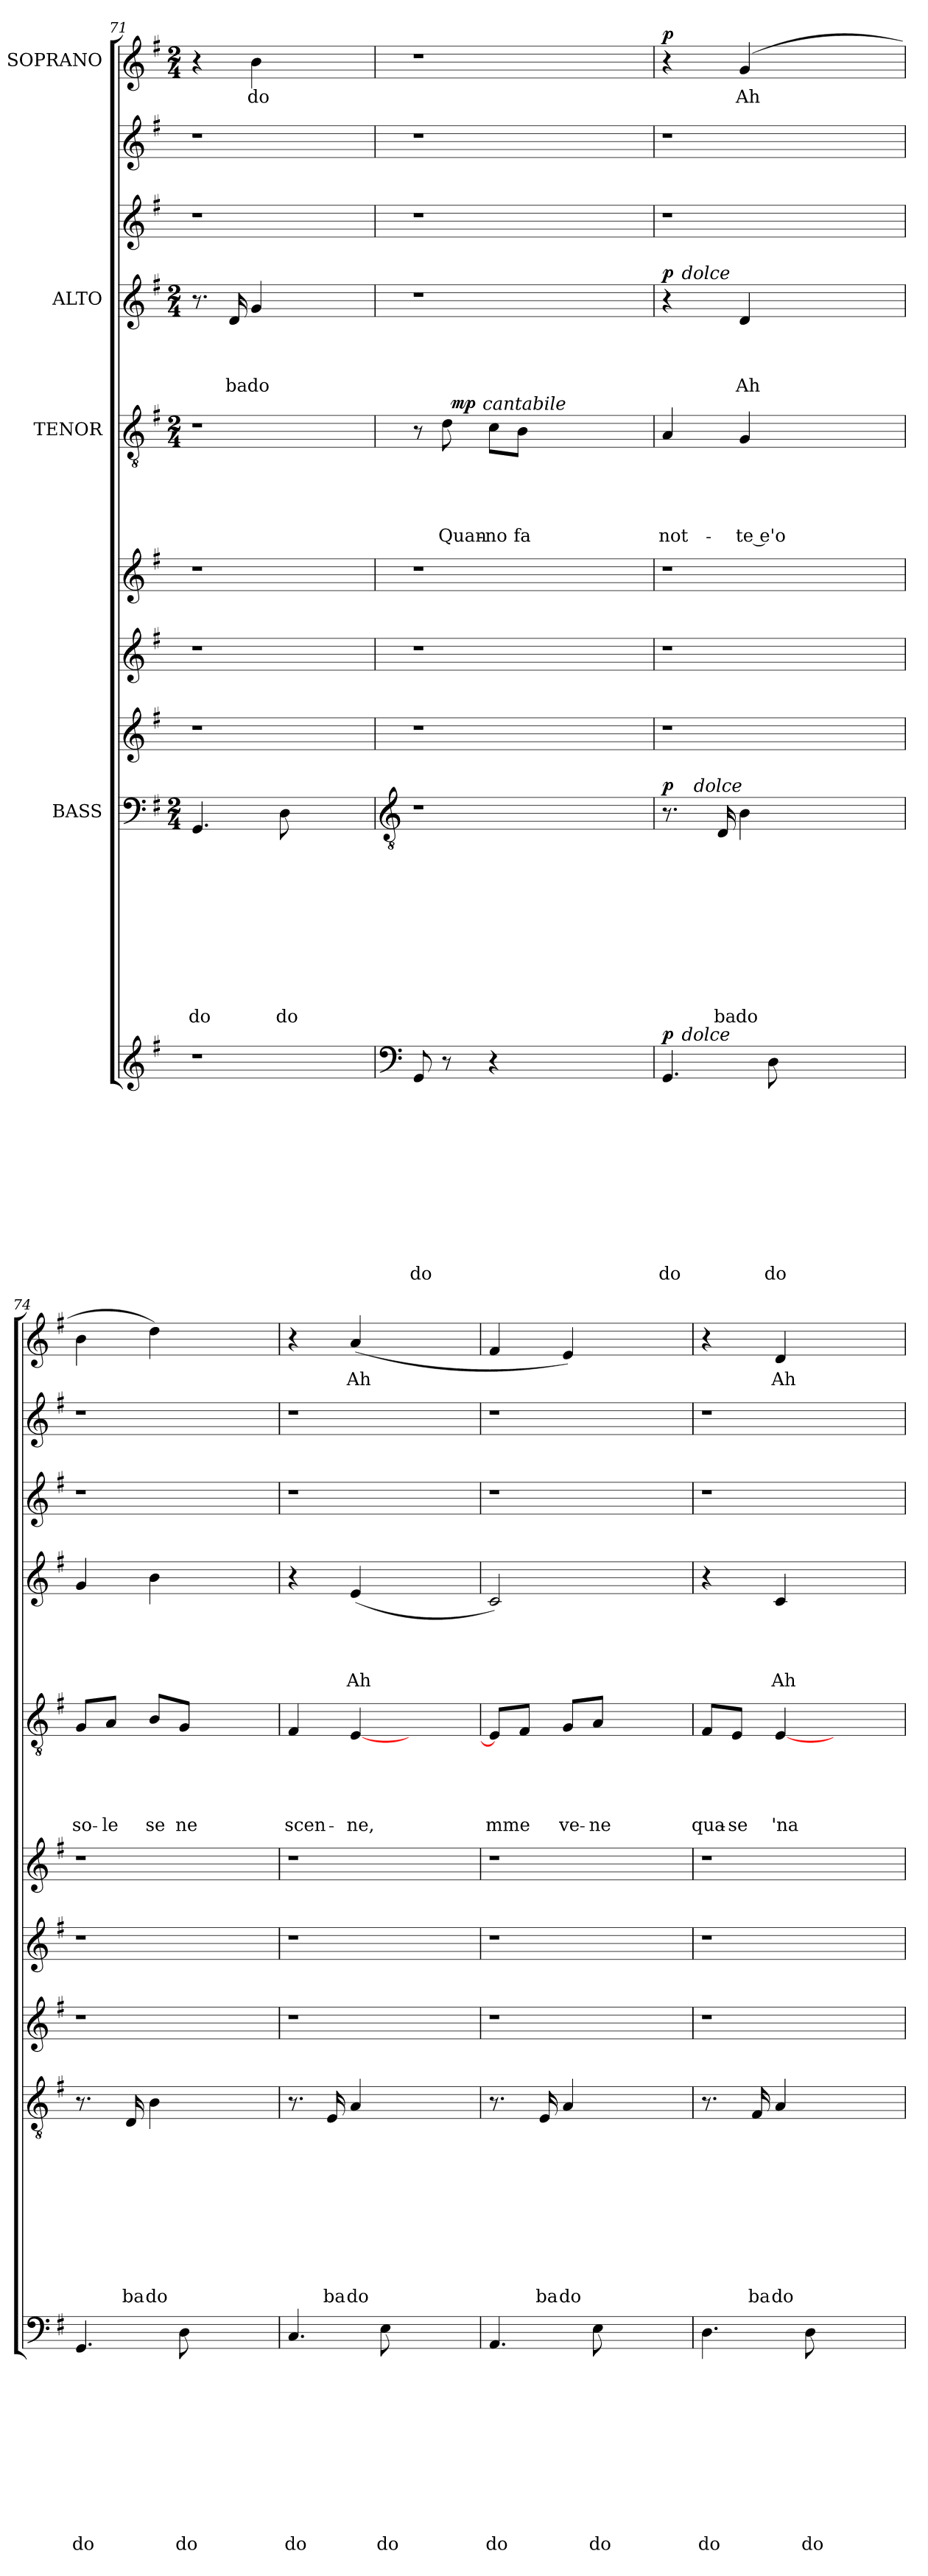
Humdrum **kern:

**kern	**text	**text	**text	**text	**text	**text	**text	**text	**text	**text	**text	**dynam	**kern	**text	**text	**text	**text	**text	**text	**text	**text	**text	**text	**dynam	**kern	**kern	**kern	**kern	**text	**text	**text	**text	**text	**dynam	**kern	**text	**text	**text	**text	**dynam	**kern	**kern	**kern	**text	**dynam
*part10	*part10	*part10	*part10	*part10	*part10	*part10	*part10	*part10	*part10	*part10	*part10	*part10	*part9	*part9	*part9	*part9	*part9	*part9	*part9	*part9	*part9	*part9	*part9	*part9	*part8	*part7	*part6	*part5	*part5	*part5	*part5	*part5	*part5	*part5	*part4	*part4	*part4	*part4	*part4	*part4	*part3	*part2	*part1	*part1	*part1
*staff10	*staff10	*staff10	*staff10	*staff10	*staff10	*staff10	*staff10	*staff10	*staff10	*staff10	*staff10	*staff10	*staff9	*staff9	*staff9	*staff9	*staff9	*staff9	*staff9	*staff9	*staff9	*staff9	*staff9	*staff9	*staff8	*staff7	*staff6	*staff5	*staff5	*staff5	*staff5	*staff5	*staff5	*staff5	*staff4	*staff4	*staff4	*staff4	*staff4	*staff4	*staff3	*staff2	*staff1	*staff1	*staff1
*	*	*	*	*	*	*	*	*	*	*	*	*	*I"BASS	*	*	*	*	*	*	*	*	*	*	*	*	*	*	*I"TENOR	*	*	*	*	*	*	*I"ALTO	*	*	*	*	*	*	*	*I"SOPRANO	*	*
*clefG2	*	*	*	*	*	*	*	*	*	*	*	*	*clefF4	*	*	*	*	*	*	*	*	*	*	*	*clefG2	*clefG2	*clefG2	*clefGv2	*	*	*	*	*	*	*clefG2	*	*	*	*	*	*clefG2	*clefG2	*clefG2	*	*
*k[f#]	*	*	*	*	*	*	*	*	*	*	*	*	*k[f#]	*	*	*	*	*	*	*	*	*	*	*	*k[f#]	*k[f#]	*k[f#]	*k[f#]	*	*	*	*	*	*	*k[f#]	*	*	*	*	*	*k[f#]	*k[f#]	*k[f#]	*	*
*G:	*	*	*	*	*	*	*	*	*	*	*	*	*G:	*	*	*	*	*	*	*	*	*	*	*	*G:	*G:	*G:	*G:	*	*	*	*	*	*	*G:	*	*	*	*	*	*G:	*G:	*G:	*	*
*	*	*	*	*	*	*	*	*	*	*	*	*	*M2/4	*	*	*	*	*	*	*	*	*	*	*	*	*	*	*M2/4	*	*	*	*	*	*	*M2/4	*	*	*	*	*	*	*	*M2/4	*	*
=71	=71	=71	=71	=71	=71	=71	=71	=71	=71	=71	=71	=71	=71	=71	=71	=71	=71	=71	=71	=71	=71	=71	=71	=71	=71	=71	=71	=71	=71	=71	=71	=71	=71	=71	=71	=71	=71	=71	=71	=71	=71	=71	=71	=71	=71
!	!	!	!	!	!	!	!	!	!	!	!	!	!	!	!	!	!	!	!	!	!	!	!LO:LY:b	!	!	!	!	!LO:N:vis=1	!	!	!	!	!	!	!	!	!	!	!	!	!	!	!	!	!
1r	.	.	.	.	.	.	.	.	.	.	.	.	4.GG/	.	.	.	.	.	.	.	.	.	do	.	1r	1r	1r	2r	.	.	.	.	.	.	8.r	.	.	.	.	.	1r	1r	4r	.	.
!	!	!	!	!	!	!	!	!	!	!	!	!	!	!	!	!	!	!	!	!	!	!	!	!	!	!	!	!	!	!	!	!	!	!	!	!	!	!	!LO:LY:b	!	!	!	!	!	!
.	.	.	.	.	.	.	.	.	.	.	.	.	.	.	.	.	.	.	.	.	.	.	.	.	.	.	.	.	.	.	.	.	.	.	16d/	.	.	.	ba	.	.	.	.	.	.
!	!	!	!	!	!	!	!	!	!	!	!	!	!	!	!	!	!	!	!	!	!	!	!	!	!	!	!	!	!	!	!	!	!	!	!	!	!	!	!LO:LY:b	!	!	!	!	!LO:LY:b	!
.	.	.	.	.	.	.	.	.	.	.	.	.	.	.	.	.	.	.	.	.	.	.	.	.	.	.	.	.	.	.	.	.	.	.	4g/	.	.	.	do	.	.	.	4b\	do	.
!	!	!	!	!	!	!	!	!	!	!	!	!	!	!	!	!	!	!	!	!	!	!	!LO:LY:b	!	!	!	!	!	!	!	!	!	!	!	!	!	!	!	!	!	!	!	!	!	!
.	.	.	.	.	.	.	.	.	.	.	.	.	8D\	.	.	.	.	.	.	.	.	.	do	.	.	.	.	.	.	.	.	.	.	.	.	.	.	.	.	.	.	.	.	.	.
.	.	.	.	.	.	.	.	.	.	.	.	.	2ryy	.	.	.	.	.	.	.	.	.	.	.	.	.	.	2ryy	.	.	.	.	.	.	2ryy	.	.	.	.	.	.	.	2ryy	.	.
!!LO:PB:g=z
=72	=72	=72	=72	=72	=72	=72	=72	=72	=72	=72	=72	=72	=72	=72	=72	=72	=72	=72	=72	=72	=72	=72	=72	=72	=72	=72	=72	=72	=72	=72	=72	=72	=72	=72	=72	=72	=72	=72	=72	=72	=72	=72	=72	=72	=72
*clefF4	*	*	*	*	*	*	*	*	*	*	*	*	*clefGv2	*	*	*	*	*	*	*	*	*	*	*	*	*	*	*	*	*	*	*	*	*	*	*	*	*	*	*	*	*	*	*	*
!	!	!	!	!	!	!	!	!	!	!	!	!	!	!	!	!	!	!	!	!	!	!	!	!	!	!	!	!LO:TX:a:t=Solo	!	!	!	!	!	!	!	!	!	!	!	!	!	!	!	!	!
!	!	!	!	!	!	!	!	!	!	!	!LO:LY:b	!	!LO:N:vis=1	!	!	!	!	!	!	!	!	!	!	!	!	!	!	!	!	!	!	!	!	!	!LO:N:vis=1	!	!	!	!	!	!	!	!LO:N:vis=1	!	!
*	*	*	*	*	*	*	*	*	*	*	*	*	*	*	*	*	*	*	*	*	*	*	*	*	*	*	*	*^	*	*	*	*	*	*	*	*	*	*	*	*	*	*	*	*	*
*	*	*	*	*	*	*	*	*	*	*	*	*	*	*	*	*	*	*	*	*	*	*	*	*	*	*	*	*	*^	*	*	*	*	*	*	*	*	*	*	*	*	*	*	*	*	*
8GG/	.	.	.	.	.	.	.	.	.	.	do	.	2r	.	.	.	.	.	.	.	.	.	.	.	1r	1r	1r	8r	12..ryy	6ryy	.	.	.	.	.	.	2r	.	.	.	.	.	1r	1r	2r	.	.
!	!	!	!	!	!	!	!	!	!	!	!	!	!	!	!	!	!	!	!	!	!	!	!	!	!	!	!	!	!	!	!	!	!	!	!LO:LY:b	!	!	!	!	!	!	!	!	!	!	!	!
8r	.	.	.	.	.	.	.	.	.	.	.	.	.	.	.	.	.	.	.	.	.	.	.	.	.	.	.	8d\	.	.	.	.	.	.	Quan-	.	.	.	.	.	.	.	.	.	.	.	.
!	!	!	!	!	!	!	!	!	!	!	!	!	!	!	!	!	!	!	!	!	!	!	!	!	!	!	!	!	!	!	!	!	!	!	!	!LO:DY:a	!	!	!	!	!	!	!	!	!	!	!
.	.	.	.	.	.	.	.	.	.	.	.	.	.	.	.	.	.	.	.	.	.	.	.	.	.	.	.	.	3%2ryy	.	.	.	.	.	.	mp	.	.	.	.	.	.	.	.	.	.	.
.	.	.	.	.	.	.	.	.	.	.	.	.	.	.	.	.	.	.	.	.	.	.	.	.	.	.	.	.	.	24..ryy	.	.	.	.	.	.	.	.	.	.	.	.	.	.	.	.	.
!	!	!	!	!	!	!	!	!	!	!	!	!	!	!	!	!	!	!	!	!	!	!	!	!	!	!	!	!	!	!LO:TX:a:i:t=cantabile	!	!	!	!	!	!	!	!	!	!	!	!	!	!	!	!	!
.	.	.	.	.	.	.	.	.	.	.	.	.	.	.	.	.	.	.	.	.	.	.	.	.	.	.	.	.	.	3%2ryy	.	.	.	.	.	.	.	.	.	.	.	.	.	.	.	.	.
!	!	!	!	!	!	!	!	!	!	!	!	!	!	!	!	!	!	!	!	!	!	!	!	!	!	!	!	!	!	!	!	!	!	!	!LO:LY:b:rj	!	!	!	!	!	!	!	!	!	!	!	!
4r	.	.	.	.	.	.	.	.	.	.	.	.	.	.	.	.	.	.	.	.	.	.	.	.	.	.	.	8c\L	.	.	.	.	.	.	-no	.	.	.	.	.	.	.	.	.	.	.	.
!	!	!	!	!	!	!	!	!	!	!	!	!	!	!	!	!	!	!	!	!	!	!	!	!	!	!	!	!	!	!	!	!	!	!	!LO:LY:b	!	!	!	!	!	!	!	!	!	!	!	!
.	.	.	.	.	.	.	.	.	.	.	.	.	.	.	.	.	.	.	.	.	.	.	.	.	.	.	.	8B\J	.	.	.	.	.	.	fa	.	.	.	.	.	.	.	.	.	.	.	.
2ryy	.	.	.	.	.	.	.	.	.	.	.	.	2ryy	.	.	.	.	.	.	.	.	.	.	.	.	.	.	2ryy	.	.	.	.	.	.	.	.	2ryy	.	.	.	.	.	.	.	2ryy	.	.
.	.	.	.	.	.	.	.	.	.	.	.	.	.	.	.	.	.	.	.	.	.	.	.	.	.	.	.	.	6ryy	.	.	.	.	.	.	.	.	.	.	.	.	.	.	.	.	.	.
.	.	.	.	.	.	.	.	.	.	.	.	.	.	.	.	.	.	.	.	.	.	.	.	.	.	.	.	.	.	12ryy	.	.	.	.	.	.	.	.	.	.	.	.	.	.	.	.	.
.	.	.	.	.	.	.	.	.	.	.	.	.	.	.	.	.	.	.	.	.	.	.	.	.	.	.	.	.	48ryy	.	.	.	.	.	.	.	.	.	.	.	.	.	.	.	.	.	.
.	.	.	.	.	.	.	.	.	.	.	.	.	.	.	.	.	.	.	.	.	.	.	.	.	.	.	.	.	.	96ryy	.	.	.	.	.	.	.	.	.	.	.	.	.	.	.	.	.
=73	=73	=73	=73	=73	=73	=73	=73	=73	=73	=73	=73	=73	=73	=73	=73	=73	=73	=73	=73	=73	=73	=73	=73	=73	=73	=73	=73	=73	=73	=73	=73	=73	=73	=73	=73	=73	=73	=73	=73	=73	=73	=73	=73	=73	=73	=73	=73
!	!	!	!	!	!	!	!	!	!	!	!LO:LY:b	!LO:DY:a	!	!	!	!	!	!	!	!	!	!	!	!LO:DY:a	!	!	!	!	!	!	!	!	!	!	!LO:LY:b	!	!	!	!	!	!	!LO:DY:a	!	!	!	!	!LO:DY:a
*^	*	*	*	*	*	*	*	*	*	*	*	*	*^	*	*	*	*	*	*	*	*	*	*	*	*	*	*	*v	*v	*v	*	*	*	*	*	*	*^	*	*	*	*	*	*	*	*	*	*
4.GG/	16ryy	.	.	.	.	.	.	.	.	.	.	do	p	8.r	16.ryy	.	.	.	.	.	.	.	.	.	.	p	1r	1r	1r	4A/	.	.	.	.	not-	.	4r	16ryy	.	.	.	.	p	1r	1r	4r	.	p
!	!	!	!	!	!	!	!	!	!	!	!	!	!	!	!	!	!	!	!	!	!	!	!	!	!	!	!	!	!	!	!	!	!	!	!	!	!	!LO:TX:a:i:t=dolce	!	!	!	!	!	!	!	!	!	!
!	!LO:TX:a:i:t=dolce	!	!	!	!	!	!	!	!	!	!	!	!	!	!	!	!	!	!	!	!	!	!	!	!	!	!	!	!	!	!	!	!	!	!	!	!	!	!	!	!	!	!	!	!	!	!	!
.	2...ryy	.	.	.	.	.	.	.	.	.	.	.	.	.	.	.	.	.	.	.	.	.	.	.	.	.	.	.	.	.	.	.	.	.	.	.	.	2...ryy	.	.	.	.	.	.	.	.	.	.
!	!	!	!	!	!	!	!	!	!	!	!	!	!	!	!LO:TX:a:i:t=dolce	!	!	!	!	!	!	!	!	!	!	!	!	!	!	!	!	!	!	!	!	!	!	!	!	!	!	!	!	!	!	!	!	!
.	.	.	.	.	.	.	.	.	.	.	.	.	.	.	2ryy	.	.	.	.	.	.	.	.	.	.	.	.	.	.	.	.	.	.	.	.	.	.	.	.	.	.	.	.	.	.	.	.	.
!	!	!	!	!	!	!	!	!	!	!	!	!	!	!	!	!	!	!	!	!	!	!	!	!	!LO:LY:b	!	!	!	!	!	!	!	!	!	!	!	!	!	!	!	!	!	!	!	!	!	!	!
.	.	.	.	.	.	.	.	.	.	.	.	.	.	16D/	.	.	.	.	.	.	.	.	.	.	ba	.	.	.	.	.	.	.	.	.	.	.	.	.	.	.	.	.	.	.	.	.	.	.
!	!	!	!	!	!	!	!	!	!	!	!	!	!	!	!	!	!	!	!	!	!	!	!	!	!LO:LY:b	!	!	!	!	!	!	!	!	!	!LO:LY:b:rj	!	!	!	!	!	!	!LO:LY:b	!	!	!	!	!LO:LY:b	!
.	.	.	.	.	.	.	.	.	.	.	.	.	.	4B\	.	.	.	.	.	.	.	.	.	.	do	.	.	.	.	4G/	.	.	.	.	-te e'o	.	4d/	.	.	.	.	Ah	.	.	.	(4g/	Ah	.
!	!	!	!	!	!	!	!	!	!	!	!	!LO:LY:b	!	!	!	!	!	!	!	!	!	!	!	!	!	!	!	!	!	!	!	!	!	!	!	!	!	!	!	!	!	!	!	!	!	!	!	!
8D\	.	.	.	.	.	.	.	.	.	.	.	do	.	.	.	.	.	.	.	.	.	.	.	.	.	.	.	.	.	.	.	.	.	.	.	.	.	.	.	.	.	.	.	.	.	.	.	.
2ryy	.	.	.	.	.	.	.	.	.	.	.	.	.	2ryy	.	.	.	.	.	.	.	.	.	.	.	.	.	.	.	2ryy	.	.	.	.	.	.	2ryy	.	.	.	.	.	.	.	.	2ryy	.	.
.	.	.	.	.	.	.	.	.	.	.	.	.	.	.	4ryy	.	.	.	.	.	.	.	.	.	.	.	.	.	.	.	.	.	.	.	.	.	.	.	.	.	.	.	.	.	.	.	.	.
.	.	.	.	.	.	.	.	.	.	.	.	.	.	.	8ryy	.	.	.	.	.	.	.	.	.	.	.	.	.	.	.	.	.	.	.	.	.	.	.	.	.	.	.	.	.	.	.	.	.
.	.	.	.	.	.	.	.	.	.	.	.	.	.	.	32ryy	.	.	.	.	.	.	.	.	.	.	.	.	.	.	.	.	.	.	.	.	.	.	.	.	.	.	.	.	.	.	.	.	.
=74	=74	=74	=74	=74	=74	=74	=74	=74	=74	=74	=74	=74	=74	=74	=74	=74	=74	=74	=74	=74	=74	=74	=74	=74	=74	=74	=74	=74	=74	=74	=74	=74	=74	=74	=74	=74	=74	=74	=74	=74	=74	=74	=74	=74	=74	=74	=74	=74
!	!	!	!	!	!	!	!	!	!	!	!	!LO:LY:b	!	!	!	!	!	!	!	!	!	!	!	!	!	!	!	!	!	!	!	!	!	!	!LO:LY:b	!	!	!	!	!	!	!	!	!	!	!	!	!
*v	*v	*	*	*	*	*	*	*	*	*	*	*	*	*	*	*	*	*	*	*	*	*	*	*	*	*	*	*	*	*	*	*	*	*	*	*	*v	*v	*	*	*	*	*	*	*	*	*	*
*	*	*	*	*	*	*	*	*	*	*	*	*	*v	*v	*	*	*	*	*	*	*	*	*	*	*	*	*	*	*	*	*	*	*	*	*	*	*	*	*	*	*	*	*	*	*	*
4.GG/	.	.	.	.	.	.	.	.	.	.	do	.	8.r	.	.	.	.	.	.	.	.	.	.	.	1r	1r	1r	8G/L	.	.	.	.	so-	.	4g/	.	.	.	.	.	1r	1r	4b\	.	.
!	!	!	!	!	!	!	!	!	!	!	!	!	!	!	!	!	!	!	!	!	!	!	!	!	!	!	!	!	!	!	!	!	!LO:LY:b:rj	!	!	!	!	!	!	!	!	!	!	!	!
.	.	.	.	.	.	.	.	.	.	.	.	.	.	.	.	.	.	.	.	.	.	.	.	.	.	.	.	8A/J	.	.	.	.	-le	.	.	.	.	.	.	.	.	.	.	.	.
!	!	!	!	!	!	!	!	!	!	!	!	!	!	!	!	!	!	!	!	!	!	!	!LO:LY:b	!	!	!	!	!	!	!	!	!	!	!	!	!	!	!	!	!	!	!	!	!	!
.	.	.	.	.	.	.	.	.	.	.	.	.	16D/	.	.	.	.	.	.	.	.	.	ba	.	.	.	.	.	.	.	.	.	.	.	.	.	.	.	.	.	.	.	.	.	.
!	!	!	!	!	!	!	!	!	!	!	!	!	!	!	!	!	!	!	!	!	!	!	!LO:LY:b	!	!	!	!	!	!	!	!	!	!LO:LY:b	!	!	!	!	!	!	!	!	!	!	!	!
.	.	.	.	.	.	.	.	.	.	.	.	.	4B\	.	.	.	.	.	.	.	.	.	do	.	.	.	.	8B/L	.	.	.	.	se	.	4b\	.	.	.	.	.	.	.	4dd\)	.	.
!	!	!	!	!	!	!	!	!	!	!	!LO:LY:b	!	!	!	!	!	!	!	!	!	!	!	!	!	!	!	!	!	!	!	!	!	!LO:LY:b	!	!	!	!	!	!	!	!	!	!	!	!
8D\	.	.	.	.	.	.	.	.	.	.	do	.	.	.	.	.	.	.	.	.	.	.	.	.	.	.	.	8G/J	.	.	.	.	ne	.	.	.	.	.	.	.	.	.	.	.	.
2ryy	.	.	.	.	.	.	.	.	.	.	.	.	2ryy	.	.	.	.	.	.	.	.	.	.	.	.	.	.	2ryy	.	.	.	.	.	.	2ryy	.	.	.	.	.	.	.	2ryy	.	.
=75	=75	=75	=75	=75	=75	=75	=75	=75	=75	=75	=75	=75	=75	=75	=75	=75	=75	=75	=75	=75	=75	=75	=75	=75	=75	=75	=75	=75	=75	=75	=75	=75	=75	=75	=75	=75	=75	=75	=75	=75	=75	=75	=75	=75	=75
!	!	!	!	!	!	!	!	!	!	!	!LO:LY:b	!	!	!	!	!	!	!	!	!	!	!	!	!	!	!	!	!	!	!	!	!	!LO:LY:b	!	!	!	!	!	!	!	!	!	!	!	!
4.C/	.	.	.	.	.	.	.	.	.	.	do	.	8.r	.	.	.	.	.	.	.	.	.	.	.	1r	1r	1r	4F#/	.	.	.	.	scen-	.	4r	.	.	.	.	.	1r	1r	4r	.	.
!	!	!	!	!	!	!	!	!	!	!	!	!	!	!	!	!	!	!	!	!	!	!	!LO:LY:b	!	!	!	!	!	!	!	!	!	!	!	!	!	!	!	!	!	!	!	!	!	!
.	.	.	.	.	.	.	.	.	.	.	.	.	16E/	.	.	.	.	.	.	.	.	.	ba	.	.	.	.	.	.	.	.	.	.	.	.	.	.	.	.	.	.	.	.	.	.
!	!	!	!	!	!	!	!	!	!	!	!	!	!	!	!	!	!	!	!	!	!	!	!LO:LY:b	!	!	!	!	!	!	!	!	!	!LO:LY:b	!	!	!	!	!	!LO:LY:b	!	!	!	!	!LO:LY:b	!
.	.	.	.	.	.	.	.	.	.	.	.	.	4A/	.	.	.	.	.	.	.	.	.	do	.	.	.	.	[<4E/	.	.	.	.	-ne,	.	(<4e/	.	.	.	Ah	.	.	.	(<4a/	Ah	.
!	!	!	!	!	!	!	!	!	!	!	!LO:LY:b	!	!	!	!	!	!	!	!	!	!	!	!	!	!	!	!	!	!	!	!	!	!	!	!	!	!	!	!	!	!	!	!	!	!
8E\	.	.	.	.	.	.	.	.	.	.	do	.	.	.	.	.	.	.	.	.	.	.	.	.	.	.	.	.	.	.	.	.	.	.	.	.	.	.	.	.	.	.	.	.	.
2ryy	.	.	.	.	.	.	.	.	.	.	.	.	2ryy	.	.	.	.	.	.	.	.	.	.	.	.	.	.	2ryy	.	.	.	.	.	.	2ryy	.	.	.	.	.	.	.	2ryy	.	.
=76	=76	=76	=76	=76	=76	=76	=76	=76	=76	=76	=76	=76	=76	=76	=76	=76	=76	=76	=76	=76	=76	=76	=76	=76	=76	=76	=76	=76	=76	=76	=76	=76	=76	=76	=76	=76	=76	=76	=76	=76	=76	=76	=76	=76	=76
!	!	!	!	!	!	!	!	!	!	!	!LO:LY:b	!	!	!	!	!	!	!	!	!	!	!	!	!	!	!	!	!	!	!	!	!	!LO:LY:b	!	!	!	!	!	!	!	!	!	!	!	!
4.AA/	.	.	.	.	.	.	.	.	.	.	do	.	8.r	.	.	.	.	.	.	.	.	.	.	.	1r	1r	1r	8E/L]	.	.	.	.	mme	.	2c/)	.	.	.	.	.	1r	1r	4f#/	.	.
.	.	.	.	.	.	.	.	.	.	.	.	.	.	.	.	.	.	.	.	.	.	.	.	.	.	.	.	8F#/J	.	.	.	.	.	.	.	.	.	.	.	.	.	.	.	.	.
!	!	!	!	!	!	!	!	!	!	!	!	!	!	!	!	!	!	!	!	!	!	!	!LO:LY:b	!	!	!	!	!	!	!	!	!	!	!	!	!	!	!	!	!	!	!	!	!	!
.	.	.	.	.	.	.	.	.	.	.	.	.	16E/	.	.	.	.	.	.	.	.	.	ba	.	.	.	.	.	.	.	.	.	.	.	.	.	.	.	.	.	.	.	.	.	.
!	!	!	!	!	!	!	!	!	!	!	!	!	!	!	!	!	!	!	!	!	!	!	!LO:LY:b	!	!	!	!	!	!	!	!	!	!LO:LY:b	!	!	!	!	!	!	!	!	!	!	!	!
.	.	.	.	.	.	.	.	.	.	.	.	.	4A/	.	.	.	.	.	.	.	.	.	do	.	.	.	.	8G/L	.	.	.	.	ve-	.	.	.	.	.	.	.	.	.	4e/)	.	.
!	!	!	!	!	!	!	!	!	!	!	!LO:LY:b	!	!	!	!	!	!	!	!	!	!	!	!	!	!	!	!	!	!	!	!	!	!LO:LY:b:rj	!	!	!	!	!	!	!	!	!	!	!	!
8E\	.	.	.	.	.	.	.	.	.	.	do	.	.	.	.	.	.	.	.	.	.	.	.	.	.	.	.	8A/J	.	.	.	.	-ne	.	.	.	.	.	.	.	.	.	.	.	.
2ryy	.	.	.	.	.	.	.	.	.	.	.	.	2ryy	.	.	.	.	.	.	.	.	.	.	.	.	.	.	2ryy	.	.	.	.	.	.	2ryy	.	.	.	.	.	.	.	2ryy	.	.
=77	=77	=77	=77	=77	=77	=77	=77	=77	=77	=77	=77	=77	=77	=77	=77	=77	=77	=77	=77	=77	=77	=77	=77	=77	=77	=77	=77	=77	=77	=77	=77	=77	=77	=77	=77	=77	=77	=77	=77	=77	=77	=77	=77	=77	=77
!	!	!	!	!	!	!	!	!	!	!	!LO:LY:b	!	!	!	!	!	!	!	!	!	!	!	!	!	!	!	!	!	!	!	!	!	!LO:LY:b	!	!	!	!	!	!	!	!	!	!	!	!
4.D\	.	.	.	.	.	.	.	.	.	.	do	.	8.r	.	.	.	.	.	.	.	.	.	.	.	1r	1r	1r	8F#/L	.	.	.	.	qua-	.	4r	.	.	.	.	.	1r	1r	4r	.	.
!	!	!	!	!	!	!	!	!	!	!	!	!	!	!	!	!	!	!	!	!	!	!	!	!	!	!	!	!	!	!	!	!	!LO:LY:b:rj	!	!	!	!	!	!	!	!	!	!	!	!
.	.	.	.	.	.	.	.	.	.	.	.	.	.	.	.	.	.	.	.	.	.	.	.	.	.	.	.	8E/J	.	.	.	.	-se	.	.	.	.	.	.	.	.	.	.	.	.
!	!	!	!	!	!	!	!	!	!	!	!	!	!	!	!	!	!	!	!	!	!	!	!LO:LY:b	!	!	!	!	!	!	!	!	!	!	!	!	!	!	!	!	!	!	!	!	!	!
.	.	.	.	.	.	.	.	.	.	.	.	.	16F#/	.	.	.	.	.	.	.	.	.	ba	.	.	.	.	.	.	.	.	.	.	.	.	.	.	.	.	.	.	.	.	.	.
!	!	!	!	!	!	!	!	!	!	!	!	!	!	!	!	!	!	!	!	!	!	!	!LO:LY:b	!	!	!	!	!	!	!	!	!	!LO:LY:b	!	!	!	!	!	!LO:LY:b	!	!	!	!	!LO:LY:b	!
.	.	.	.	.	.	.	.	.	.	.	.	.	4A/	.	.	.	.	.	.	.	.	.	do	.	.	.	.	[<4E/	.	.	.	.	'na	.	4c/	.	.	.	Ah	.	.	.	4d/	Ah	.
!	!	!	!	!	!	!	!	!	!	!	!LO:LY:b	!	!	!	!	!	!	!	!	!	!	!	!	!	!	!	!	!	!	!	!	!	!	!	!	!	!	!	!	!	!	!	!	!	!
8D\	.	.	.	.	.	.	.	.	.	.	do	.	.	.	.	.	.	.	.	.	.	.	.	.	.	.	.	.	.	.	.	.	.	.	.	.	.	.	.	.	.	.	.	.	.
2ryy	.	.	.	.	.	.	.	.	.	.	.	.	2ryy	.	.	.	.	.	.	.	.	.	.	.	.	.	.	2ryy	.	.	.	.	.	.	2ryy	.	.	.	.	.	.	.	2ryy	.	.
=	=	=	=	=	=	=	=	=	=	=	=	=	=	=	=	=	=	=	=	=	=	=	=	=	=	=	=	=	=	=	=	=	=	=	=	=	=	=	=	=	=	=	=	=	=
*-	*-	*-	*-	*-	*-	*-	*-	*-	*-	*-	*-	*-	*-	*-	*-	*-	*-	*-	*-	*-	*-	*-	*-	*-	*-	*-	*-	*-	*-	*-	*-	*-	*-	*-	*-	*-	*-	*-	*-	*-	*-	*-	*-	*-	*-
